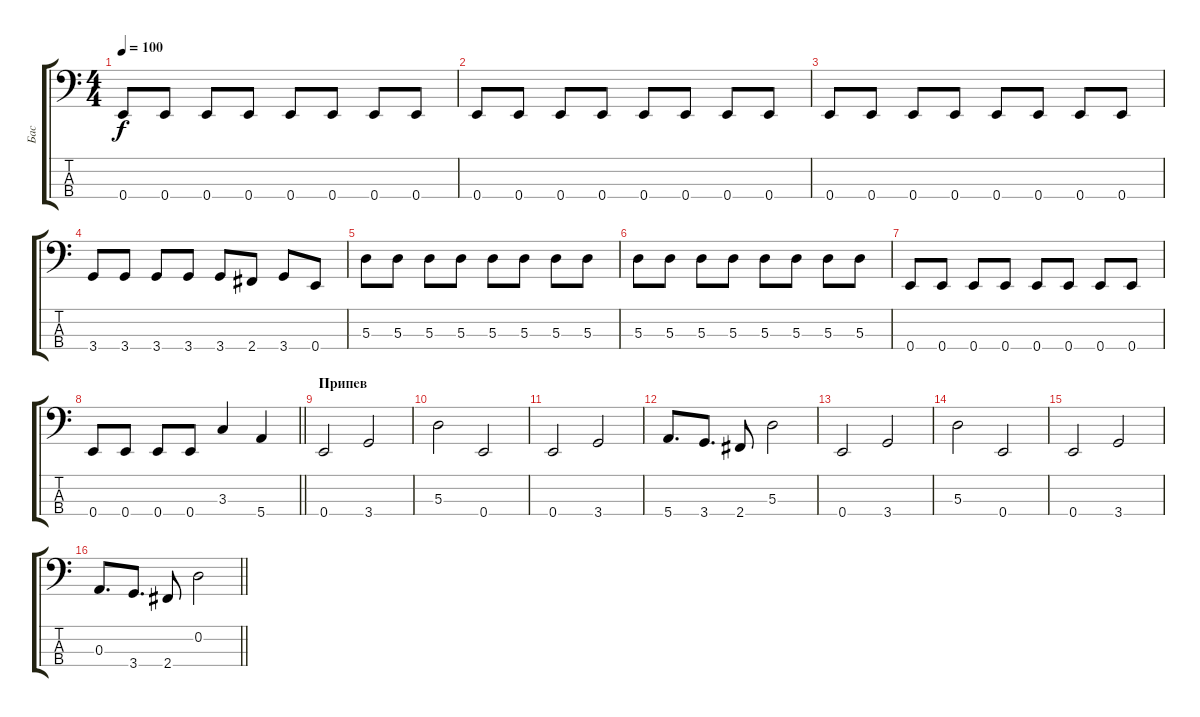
\track ("Бас" "Бас") {instrument electricbasspick}
\staff {score tabs}
\tuning (G2 D2 A1 E1) {hide}
\ts (4 4)
\tempo 100
\clef f4
\ks c
0.4.8{dy f} 0.4.8 0.4.8 0.4.8 0.4.8 0.4.8 0.4.8 0.4.8 |
0.4.8 0.4.8 0.4.8 0.4.8 0.4.8 0.4.8 0.4.8 0.4.8 |
0.4.8 0.4.8 0.4.8 0.4.8 0.4.8 0.4.8 0.4.8 0.4.8 |
3.4.8 3.4.8 3.4.8 3.4.8 3.4.8 2.4.8 3.4.8 0.4.8 |
5.3.8 5.3.8 5.3.8 5.3.8 5.3.8 5.3.8 5.3.8 5.3.8 |
5.3.8 5.3.8 5.3.8 5.3.8 5.3.8 5.3.8 5.3.8 5.3.8 |
0.4.8 0.4.8 0.4.8 0.4.8 0.4.8 0.4.8 0.4.8 0.4.8 |
\barLineRight lightlight
0.4.8 0.4.8 0.4.8 0.4.8 3.3.4 5.4.4 |
\section ("" "Припев")
0.4.2 3.4.2 |
5.3.2 0.4.2 |
0.4.2 3.4.2 |
5.4.8{d} 3.4.8{d} 2.4.8 5.3.2 |
0.4.2 3.4.2 |
5.3.2 0.4.2 |
0.4.2 3.4.2 |
\barLineRight lightlight
0.3.8{d} 3.4.8{d} 2.4.8 0.2.2
